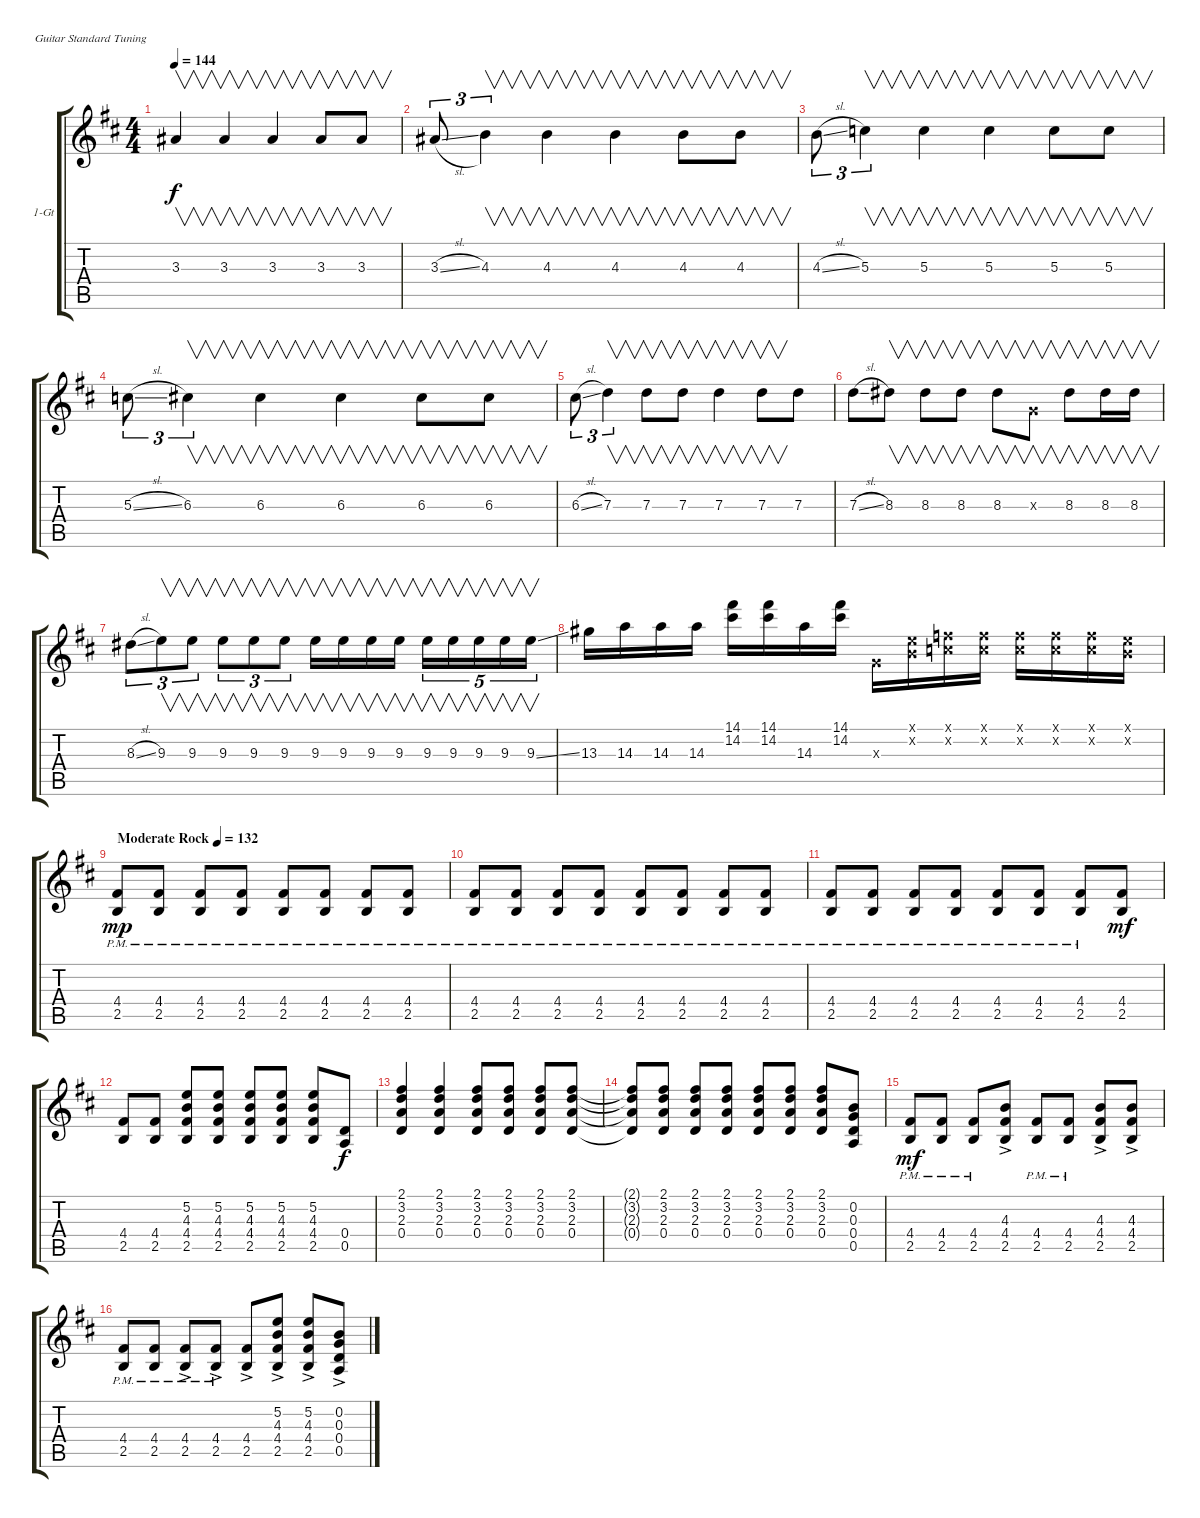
\defaultSystemsLayout 4
\bracketExtendMode groupsimilarinstruments
\firstSystemTrackNameOrientation horizontal
\otherSystemsTrackNameOrientation horizontal
\track ("1 Guitar" "1-Gt") {instrument electricguitarclean}
\staff {score tabs}
\tuning (E4 B3 G3 D3 A2 E2)
\ts (4 4)
\tempo 144
\clef g2
\scale
1.06305
\ks d
3.3.4{v dy f} 3.3.4{v} 3.3.4{v} 3.3.8{v} 3.3.8{v} |
\scale
0.936948 3.3{sl}.8{tu (3 2)} 4.3.4{v tu (3 2)} 4.3.4{v} 4.3.4{v} 4.3.8{v} 4.3.8{v} |
\scale
1.06305 4.3{sl}.8{tu (3 2)} 5.3.4{v tu (3 2)} 5.3.4{v} 5.3.4{v} 5.3.8{v} 5.3.8{v} |
\scale
0.936948 5.3{sl}.8{tu (3 2)} 6.3.4{v tu (3 2)} 6.3.4{v} 6.3.4{v} 6.3.8{v} 6.3.8{v} |
\scale
1.06305 6.3{sl}.8{tu (3 2)} 7.3.4{v tu (3 2)} 7.3.8{v} 7.3.8{v} 7.3.4{v} 7.3.8{v} 7.3.8 |
\scale
0.936948 7.3{sl}.8 8.3.8{v} 8.3.8{v} 8.3.8{v} 8.3.8{v} 0.3{x}.8{v} 8.3.8{v} 8.3.16{v} 8.3.16{v} |
\scale
1.06305 8.3{sl}.8{tu (3 2)} 9.3.8{v tu (3 2)} 9.3.8{v tu (3 2)} 9.3.8{v tu (3 2)} 9.3.8{v tu (3 2)} 9.3.8{v tu (3 2)} 9.3.16{v} 9.3.16{v} 9.3.16{v} 9.3.16{v} 9.3.16{v tu (5 4)} 9.3.16{v tu (5 4)} 9.3.16{v tu (5 4)} 9.3.16{v tu (5 4)} 9.3{ss}.16{v tu (5 4)} |
\scale
0.936948 13.3.16 14.3.16 14.3.16 14.3.16 (14.2 14.1).16 (14.1 14.2).16 14.3.16 (14.2 14.1).16 0.3{x}.16 (0.2{x} 0.1{x}).16 (1.1{x} 1.2{x}).16 (1.2{x} 1.1{x}).16 (1.1{x} 1.2{x}).16 (1.2{x} 1.1{x}).16 (1.1{x} 1.2{x}).16 (0.2{x} 0.1{x}).16 |
\tempo (132 "Moderate Rock")
\scale
1.06305 (2.5{pm} 4.4{pm}).8{dy mp} (4.4{pm} 2.5{pm}).8 (2.5{pm} 4.4{pm}).8 (2.5{pm} 4.4{pm}).8 (2.5{pm} 4.4{pm}).8 (4.4{pm} 2.5{pm}).8 (2.5{pm} 4.4{pm}).8 (2.5{pm} 4.4{pm}).8 |
\scale
0.936948 (2.5{pm} 4.4{pm}).8 (4.4{pm} 2.5{pm}).8 (2.5{pm} 4.4{pm}).8 (2.5{pm} 4.4{pm}).8 (2.5{pm} 4.4{pm}).8 (4.4{pm} 2.5{pm}).8 (2.5{pm} 4.4{pm}).8 (2.5{pm} 4.4{pm}).8 |
\scale
1.06305 (2.5{pm} 4.4{pm}).8 (4.4{pm} 2.5{pm}).8 (2.5{pm} 4.4{pm}).8 (2.5{pm} 4.4{pm}).8 (2.5{pm} 4.4{pm}).8 (4.4{pm} 2.5{pm}).8 (2.5{pm} 4.4{pm}).8 (2.5 4.4).8{dy mf} |
\scale
0.936948 (2.5 4.4).8 (2.5 4.4).8 (2.5 4.4 4.3 5.2).8 (2.5 4.4 4.3 5.2).8 (2.5 4.4 4.3 5.2).8 (2.5 4.4 4.3 5.2).8 (2.5 4.4 4.3 5.2).8 (0.4 0.5).8{dy f} |
\scale
1.06305 (2.1 3.2 2.3 0.4).4 (2.1 3.2 2.3 0.4).4 (2.1 3.2 2.3 0.4).8 (2.1 3.2 2.3 0.4).8 (2.1 3.2 2.3 0.4).8 (2.1 3.2 2.3 0.4).8 |
\scale
0.936948 (2.1{t} 3.2{t} 2.3{t} 0.4{t}).8 (2.1 3.2 2.3 0.4).8 (2.1 3.2 2.3 0.4).8 (2.1 3.2 2.3 0.4).8 (2.1 3.2 2.3 0.4).8 (2.1 3.2 2.3 0.4).8 (2.1 3.2 2.3 0.4).8 (0.5 0.4 0.3 0.2).8 |
\scale
1.06305 (2.5{pm} 4.4{pm}).8{dy mf} (4.4{pm} 2.5{pm}).8 (2.5{pm} 4.4{pm}).8 (2.5{ac} 4.4 4.3).8 (2.5{pm} 4.4{pm}).8 (4.4{pm} 2.5{pm}).8 (2.5{ac} 4.4{ac} 4.3{ac}).8 (2.5{ac} 4.4{ac} 4.3{ac}).8 |
\scale
0.936948 (2.5{pm} 4.4{pm}).8 (4.4{pm} 2.5{pm}).8 (2.5{ac pm} 4.4{ac pm}).8 (2.5{ac pm} 4.4{ac pm}).8 (4.4{ac} 2.5{ac}).8 (2.5{ac} 4.4{ac} 4.3{ac} 5.2).8 (2.5{ac} 4.4{ac} 4.3{ac} 5.2).8 (0.5 0.4 0.3 0.2{ac}).8
